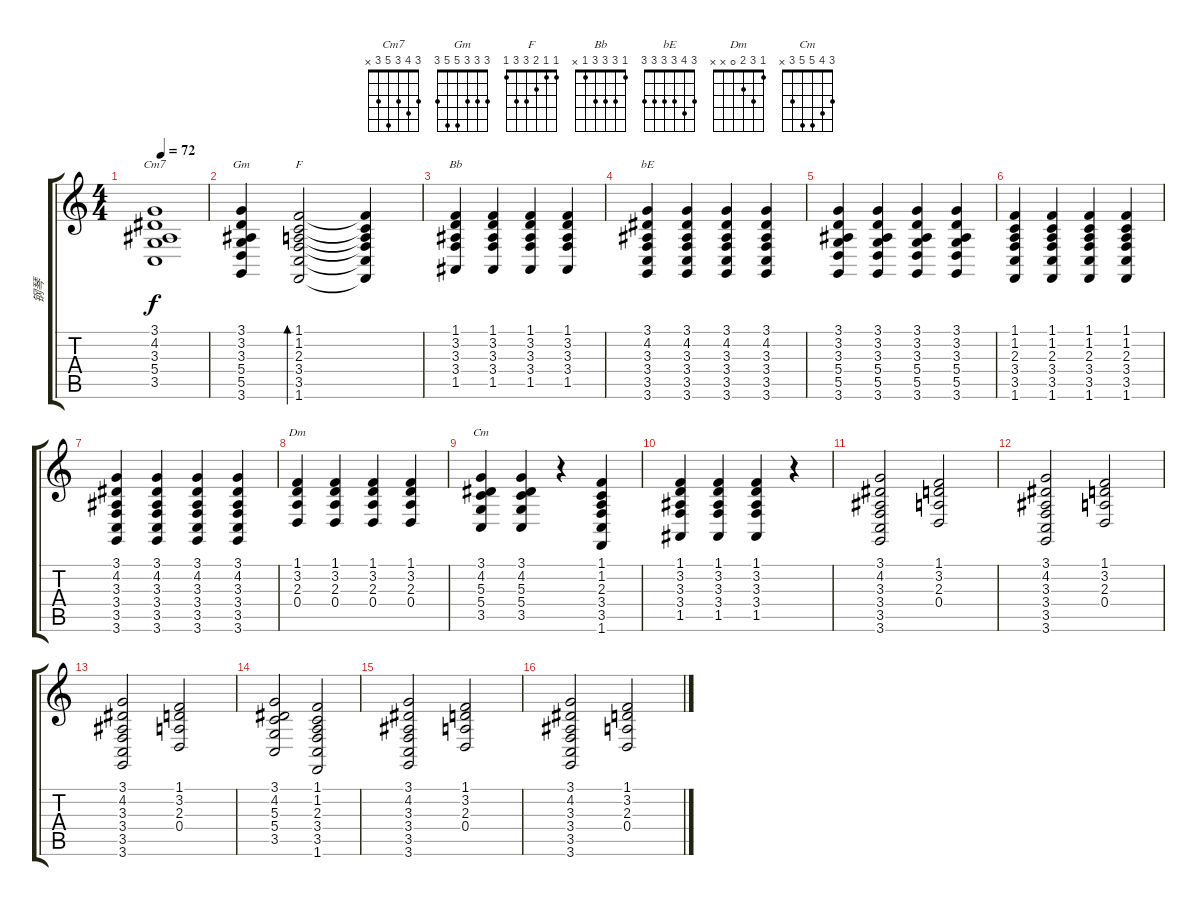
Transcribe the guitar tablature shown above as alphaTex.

\track ("钢琴" "钢琴") {instrument acousticgrandpiano}
\staff {score tabs}
\tuning (E4 B3 G3 D3 A2 E2) {hide}
\chord ("Cm7" 3 4 3 5 3 x)
\chord ("Gm" 3 3 3 5 5 3)
\chord ("F" 1 1 2 3 3 1)
\chord ("Bb" 1 3 3 3 1 x)
\chord ("bE" 3 4 3 3 3 3)
\chord ("Dm" 1 3 2 0 x x)
\chord ("Cm" 3 4 5 5 3 x)
\ts (4 4)
\tempo 72
\clef g2
\ks c
(3.1 4.2 3.3 5.4 3.5).1{ch "Cm7" dy f} |
(3.1 3.2 3.3 5.4 5.5 3.6).4{ch "Gm"} (1.1 1.2 2.3 3.4 3.5 1.6).2{bd 240 ch "F"} (1.1{t} 1.2{t} 2.3{t} 3.4{t} 3.5{t} 1.6{t}).4 |
(1.1 3.2 3.3 3.4 1.5).4{ch "Bb"} (1.1 3.2 3.3 3.4 1.5).4 (1.1 3.2 3.3 3.4 1.5).4 (1.1 3.2 3.3 3.4 1.5).4 |
(3.1 4.2 3.3 3.4 3.5 3.6).4{ch "bE"} (3.1 4.2 3.3 3.4 3.5 3.6).4 (3.1 4.2 3.3 3.4 3.5 3.6).4 (3.1 4.2 3.3 3.4 3.5 3.6).4 |
(3.1 3.2 3.3 5.4 5.5 3.6).4 (3.1 3.2 3.3 5.4 5.5 3.6).4 (3.1 3.2 3.3 5.4 5.5 3.6).4 (3.1 3.2 3.3 5.4 5.5 3.6).4 |
(1.1 1.2 2.3 3.4 3.5 1.6).4 (1.1 1.2 2.3 3.4 3.5 1.6).4 (1.1 1.2 2.3 3.4 3.5 1.6).4 (1.1 1.2 2.3 3.4 3.5 1.6).4 |
(3.1 4.2 3.3 3.4 3.5 3.6).4 (3.1 4.2 3.3 3.4 3.5 3.6).4 (3.1 4.2 3.3 3.4 3.5 3.6).4 (3.1 4.2 3.3 3.4 3.5 3.6).4 |
(1.1 3.2 2.3 0.4).4{ch "Dm"} (1.1 3.2 2.3 0.4).4 (1.1 3.2 2.3 0.4).4 (1.1 3.2 2.3 0.4).4 |
(3.1 4.2 5.3 5.4 3.5).4{ch "Cm"} (3.1 4.2 5.3 5.4 3.5).4 r.4 (1.1 1.2 2.3 3.4 3.5 1.6).4 |
(1.1 3.2 3.3 3.4 1.5).4 (1.1 3.2 3.3 3.4 1.5).4 (1.1 3.2 3.3 3.4 1.5).4 r.4 |
(3.1 4.2 3.3 3.4 3.5 3.6).2 (1.1 3.2 2.3 0.4).2 |
(3.1 4.2 3.3 3.4 3.5 3.6).2 (1.1 3.2 2.3 0.4).2 |
(3.1 4.2 3.3 3.4 3.5 3.6).2 (1.1 3.2 2.3 0.4).2 |
(3.1 4.2 5.3 5.4 3.5).2 (1.1 1.2 2.3 3.4 3.5 1.6).2 |
(3.1 4.2 3.3 3.4 3.5 3.6).2 (1.1 3.2 2.3 0.4).2 |
(3.1 4.2 3.3 3.4 3.5 3.6).2 (1.1 3.2 2.3 0.4).2
